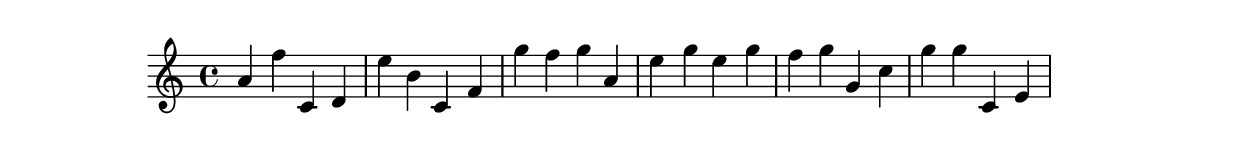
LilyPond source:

%% DO NOT EDIT this file manually; it is automatically
%% generated from LSR http://lsr.dsi.unimi.it
%% Make any changes in LSR itself, or in Documentation/snippets/new/ ,
%% and then run scripts/auxiliar/makelsr.py
%%
%% This file is in the public domain.
\version "2.14.0"

\header {
  lsrtags = "pitches"

%% Translation of GIT committish: 70f5f30161f7b804a681cd080274bfcdc9f4fe8c
  texidoces = "
Este fragmento de código basado en Scheme genera
24 notas aleatorias (o tantas como se necesiten), basándose en la
hora actual (o en cualquier número pseudo-aleatorio que se
especifique en su lugar, para obtener las mismas notas aleatorias
cada vez): es decir, para obtener distintos patrones de notas,
sólo tiene que modificar este número.

"
  doctitlees = "Generación de notas aleatorias"

  texidoc = "
This Scheme-based snippet generates 24 random notes (or as many as
required), based on the current time (or any randomish number specified
instead, in order to obtain the same random notes each time): i.e., to
get different random note patterns, just change this number.

"
  doctitle = "Generating random notes"
} % begin verbatim

\score {
  {
    #(let ((random-state (seed->random-state (current-time))))
       (ly:export
        (make-sequential-music
         (map (lambda (x)
                (let ((idx (random 12 random-state)))
                  (make-event-chord
                   (list
                    (make-music 'NoteEvent
                                'duration (ly:make-duration 2 0 1 1)
                                'pitch (ly:make-pitch
                                        (quotient idx 7)
                                        (remainder idx 7)
                                        0))))))
              (make-list 24)))))
  }
}
